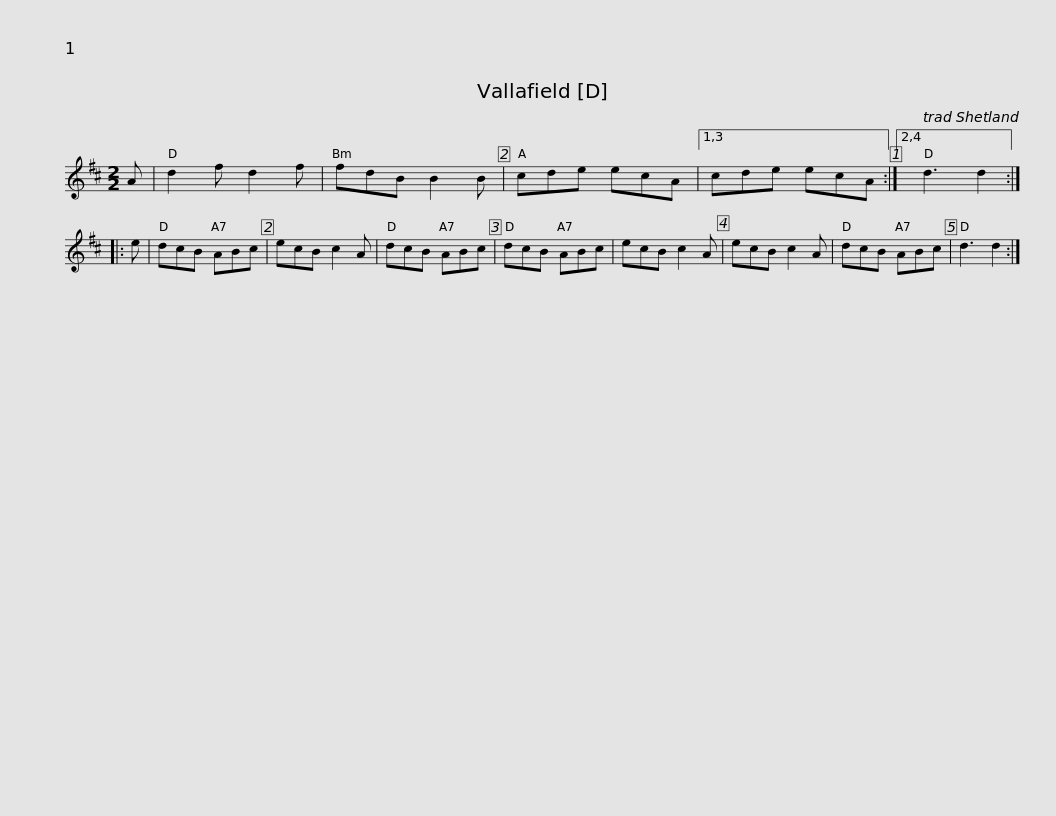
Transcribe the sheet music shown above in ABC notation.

X:1
L:1/8
M:2/2
I:linebreak $
K:D
V:1 treble
V:1
 A | d2 f d2 f | fdB B2 B | cde ecA |1,3 cde ecA :|2,4 %5
 d3 d2 :: e | dcB ABc | ecB c2 A |$ dcB ABc | %10
 dcB ABc | ecB c2 A | ecB c2 A | dcB ABc | d3 d2 :| %15
